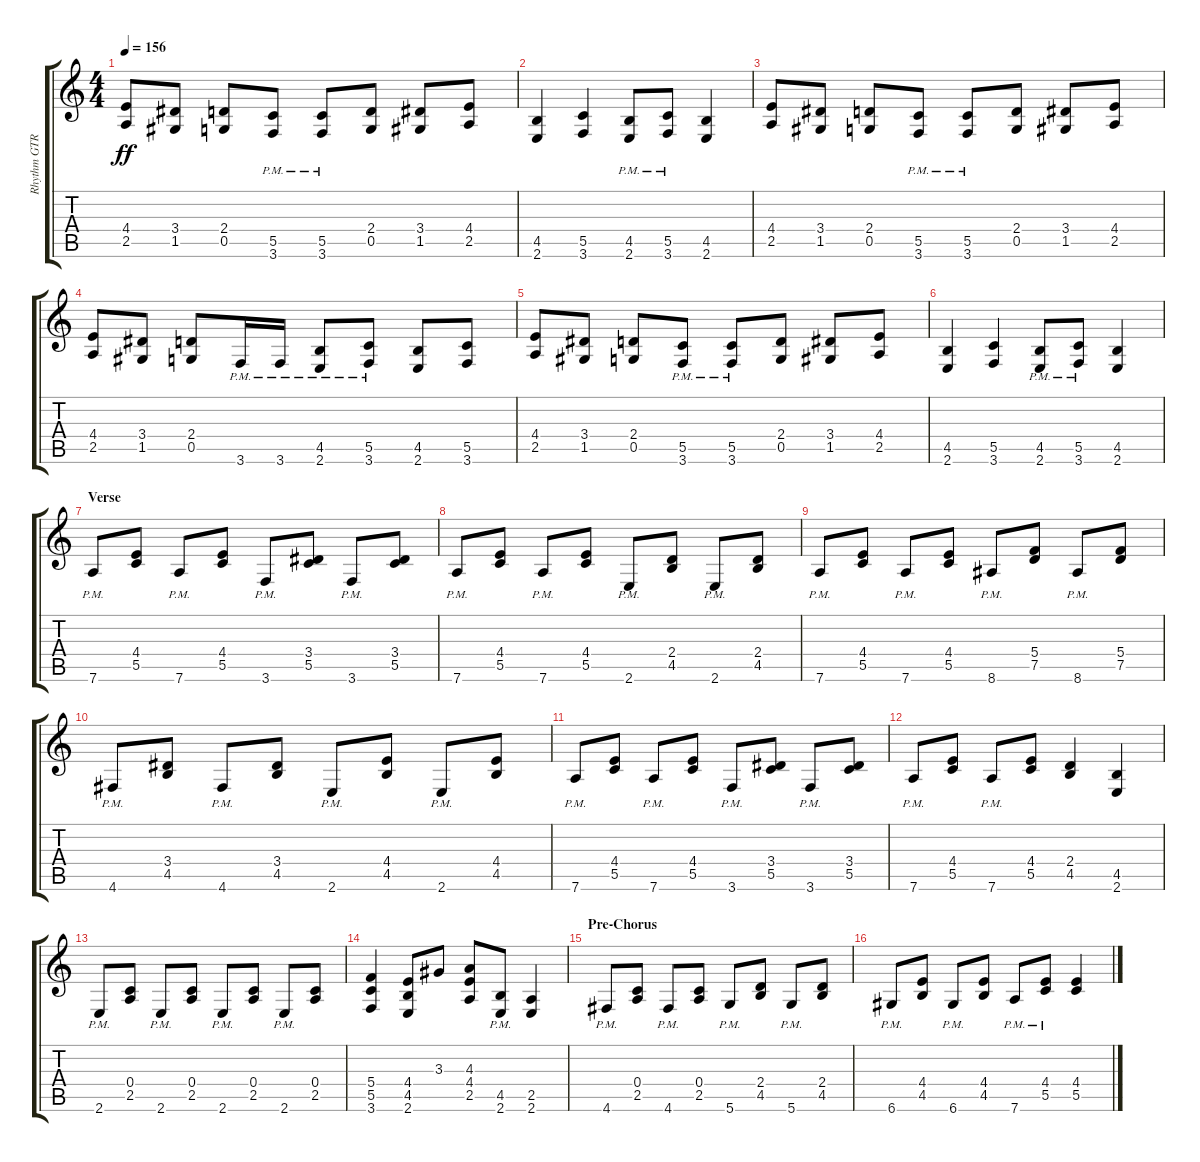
\track ("Rhythm GTR 1" "Rhythm GTR") {instrument overdrivenguitar}
\staff {score tabs}
\tuning (D4 A3 F3 C3 G2 D2) {hide}
\ts (4 4)
\tempo 156
\clef g2
\ks aminor
(4.4 2.5).8{dy ff} (3.4 1.5).8 (2.4 0.5).8 (5.5{pm} 3.6{pm}).8 (5.5{pm} 3.6{pm}).8 (2.4 0.5).8 (3.4 1.5).8 (4.4 2.5).8 |
(4.5 2.6).4 (5.5 3.6).4 (4.5{pm} 2.6{pm}).8 (5.5{pm} 3.6{pm}).8 (4.5 2.6).4 |
(4.4 2.5).8 (3.4 1.5).8 (2.4 0.5).8 (5.5{pm} 3.6{pm}).8 (5.5{pm} 3.6{pm}).8 (2.4 0.5).8 (3.4 1.5).8 (4.4 2.5).8 |
(4.4 2.5).8 (3.4 1.5).8 (2.4 0.5).8 3.6{pm}.16 3.6{pm}.16 (4.5{pm} 2.6{pm}).8 (5.5{pm} 3.6{pm}).8 (4.5 2.6).8 (5.5 3.6).8 |
(4.4 2.5).8 (3.4 1.5).8 (2.4 0.5).8 (5.5{pm} 3.6{pm}).8 (5.5{pm} 3.6{pm}).8 (2.4 0.5).8 (3.4 1.5).8 (4.4 2.5).8 |
(4.5 2.6).4 (5.5 3.6).4 (4.5{pm} 2.6{pm}).8 (5.5{pm} 3.6{pm}).8 (4.5 2.6).4 |
\section ("" "Verse")
7.6{pm}.8 (4.4 5.5).8 7.6{pm}.8 (4.4 5.5).8 3.6{pm}.8 (3.4 5.5).8 3.6{pm}.8 (3.4 5.5).8 |
7.6{pm}.8 (4.4 5.5).8 7.6{pm}.8 (4.4 5.5).8 2.6{pm}.8 (2.4 4.5).8 2.6{pm}.8 (2.4 4.5).8 |
7.6{pm}.8 (4.4 5.5).8 7.6{pm}.8 (4.4 5.5).8 8.6{pm}.8 (5.4 7.5).8 8.6{pm}.8 (5.4 7.5).8 |
4.6{pm}.8 (3.4 4.5).8 4.6{pm}.8 (3.4 4.5).8 2.6{pm}.8 (4.4 4.5).8 2.6{pm}.8 (4.4 4.5).8 |
7.6{pm}.8 (4.4 5.5).8 7.6{pm}.8 (4.4 5.5).8 3.6{pm}.8 (3.4 5.5).8 3.6{pm}.8 (3.4 5.5).8 |
7.6{pm}.8 (4.4 5.5).8 7.6{pm}.8 (4.4 5.5).8 (2.4 4.5).4 (4.5 2.6).4 |
2.6{pm}.8 (0.4 2.5).8 2.6{pm}.8 (0.4 2.5).8 2.6{pm}.8 (0.4 2.5).8 2.6{pm}.8 (0.4 2.5).8 |
(5.4 5.5 3.6).4 (4.4 4.5 2.6).8 3.3.8 (4.3 4.4 2.5).8 (4.5{pm} 2.6{pm}).8 (2.5 2.6).4 |
\section ("" "Pre-Chorus")
4.6{pm}.8 (0.4 2.5).8 4.6{pm}.8 (0.4 2.5).8 5.6{pm}.8 (2.4 4.5).8 5.6{pm}.8 (2.4 4.5).8 |
6.6{pm}.8 (4.4 4.5).8 6.6{pm}.8 (4.4 4.5).8 7.6{pm}.8 (4.4{pm} 5.5{pm}).8 (4.4 5.5).4
